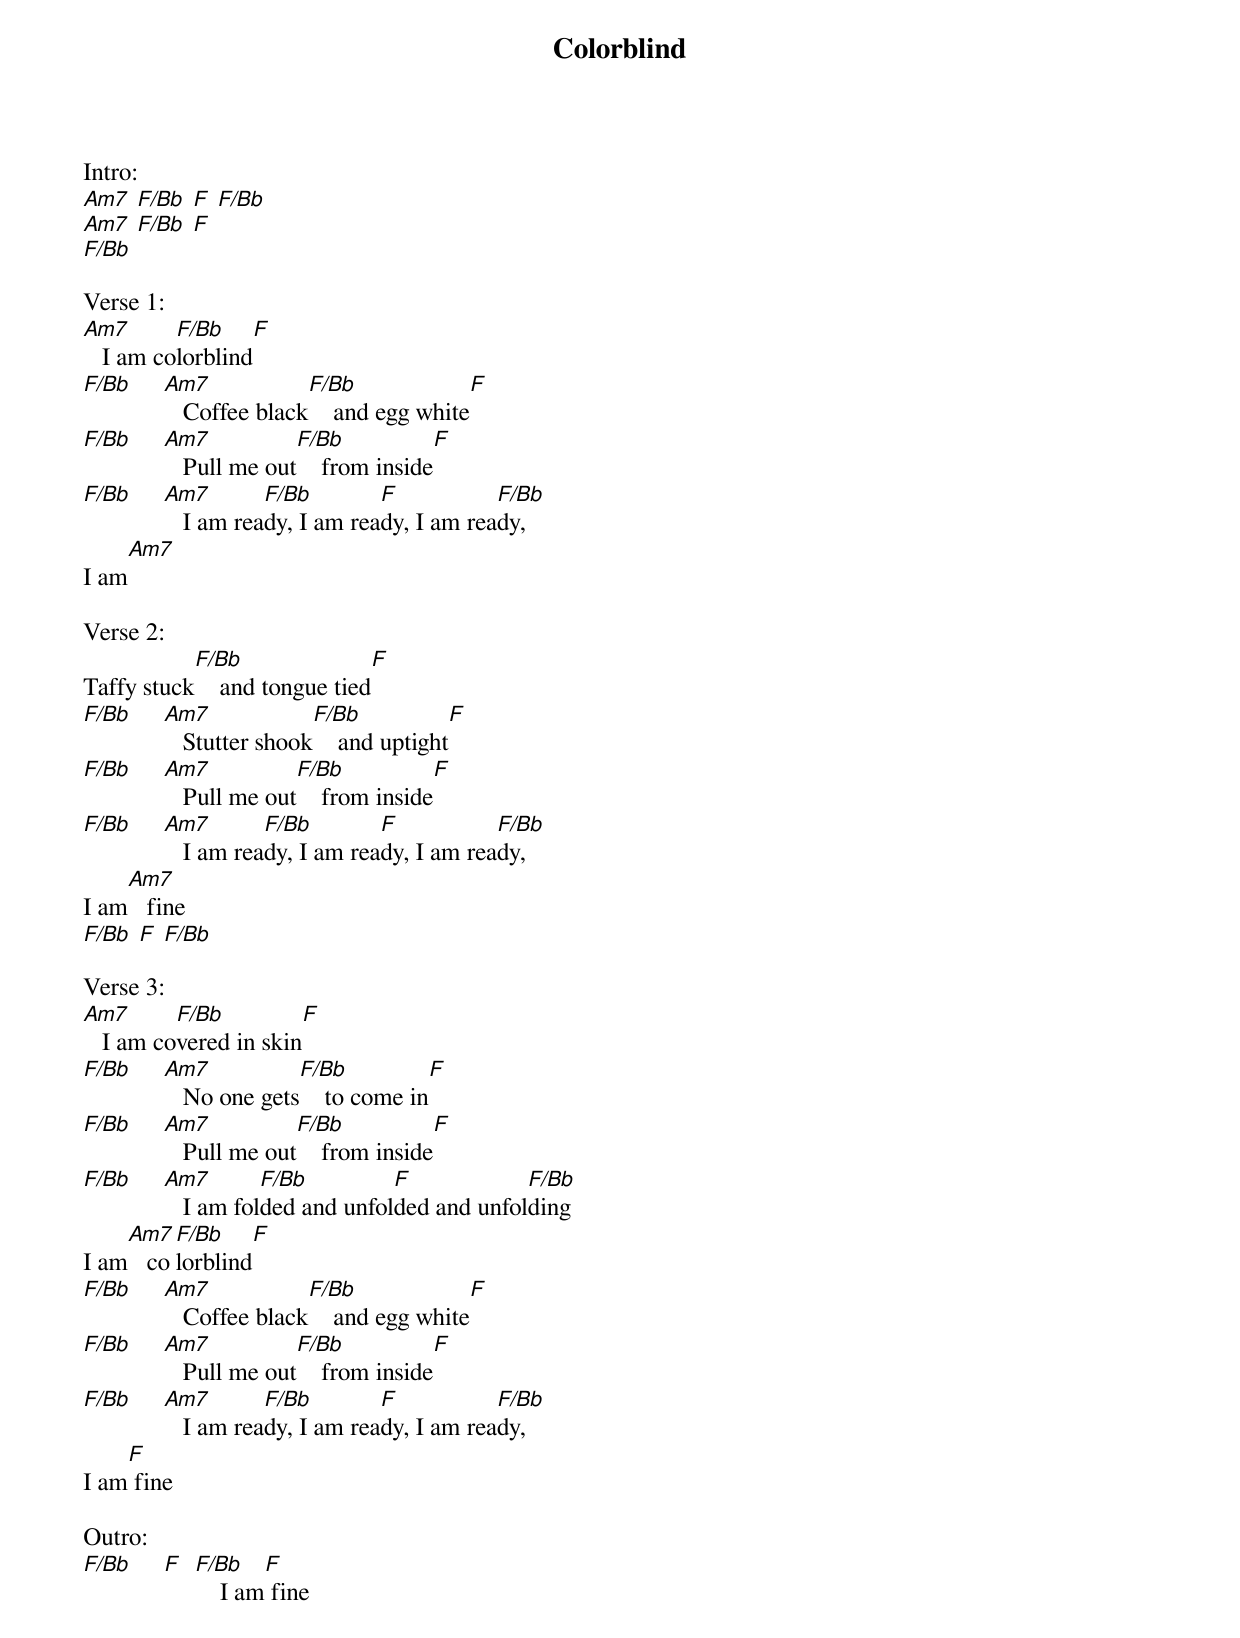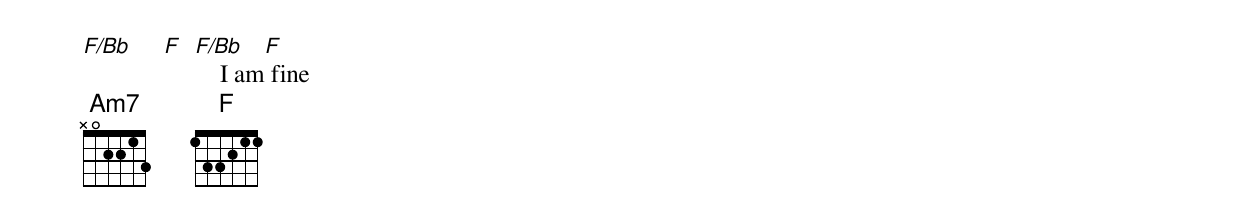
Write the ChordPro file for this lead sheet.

{title:Colorblind}
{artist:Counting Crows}
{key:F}
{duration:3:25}
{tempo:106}

Intro:
[Am7] [F/Bb] [F] [F/Bb]
[Am7] [F/Bb] [F]
[F/Bb]

Verse 1:
[Am7]   I am co[F/Bb]lorblind[F]
[F/Bb]     [Am7]   Coffee black[F/Bb]    and egg white[F]
[F/Bb]     [Am7]   Pull me out[F/Bb]    from inside[F]
[F/Bb]     [Am7]   I am rea[F/Bb]dy, I am rea[F]dy, I am rea[F/Bb]dy,
I am[Am7]

Verse 2:
Taffy stuck[F/Bb]    and tongue tied[F]
[F/Bb]     [Am7]   Stutter shook[F/Bb]    and uptight[F]
[F/Bb]     [Am7]   Pull me out[F/Bb]    from inside[F]
[F/Bb]     [Am7]   I am rea[F/Bb]dy, I am rea[F]dy, I am rea[F/Bb]dy,
I am[Am7]   fine
[F/Bb] [F] [F/Bb]

Verse 3:
[Am7]   I am co[F/Bb]vered in skin[F]
[F/Bb]     [Am7]   No one gets[F/Bb]    to come in[F]
[F/Bb]     [Am7]   Pull me out[F/Bb]    from inside[F]
[F/Bb]     [Am7]   I am fol[F/Bb]ded and unfol[F]ded and unfol[F/Bb]ding
I am[Am7]   co[F/Bb]lorblind[F]
[F/Bb]     [Am7]   Coffee black[F/Bb]    and egg white[F]
[F/Bb]     [Am7]   Pull me out[F/Bb]    from inside[F]
[F/Bb]     [Am7]   I am rea[F/Bb]dy, I am rea[F]dy, I am rea[F/Bb]dy,
I am[F] fine

Outro:
[F/Bb]     [F]  [F/Bb]    I am[F] fine
[F/Bb]     [F]  [F/Bb]    I am[F] fine
